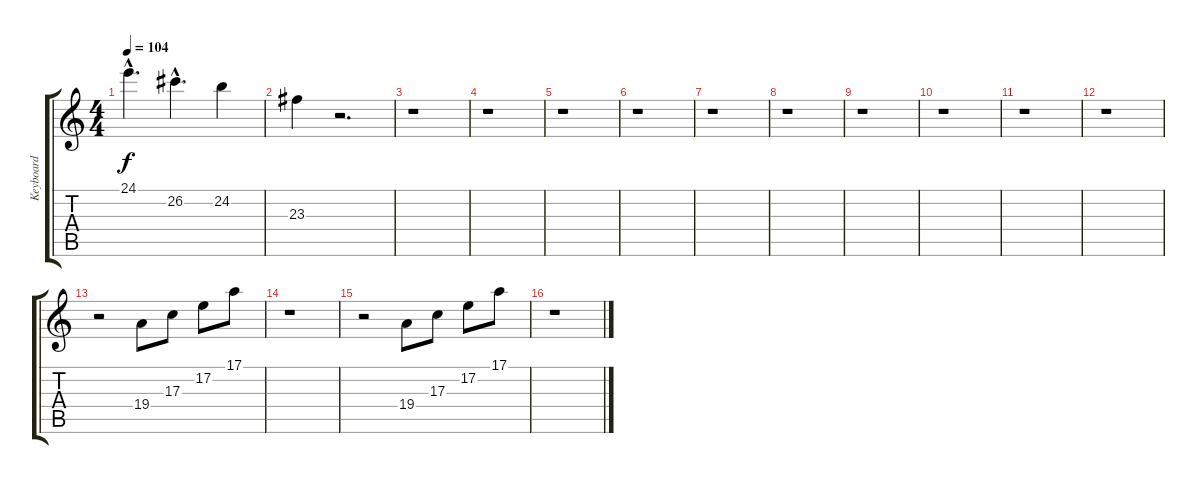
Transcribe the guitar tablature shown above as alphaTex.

\track ("Keyboard" "Keyboard") {instrument fx7echoes}
\staff {score tabs}
\tuning (E4 B3 G3 D3 A2 E2) {hide}
\ts (4 4)
\tempo 104
\clef g2
\ks c
24.1{hac}.4{d dy f} 26.2{hac}.4{d} 24.2.4 |
23.3.4 r.2{d} |
r.1 |
r.1 |
r.1 |
r.1 |
r.1 |
r.1 |
r.1 |
r.1 |
r.1 |
r.1 |
r.2 19.4.8 17.3.8 17.2.8 17.1.8 |
r.1 |
r.2 19.4.8 17.3.8 17.2.8 17.1.8 |
r.1{volume 2}
